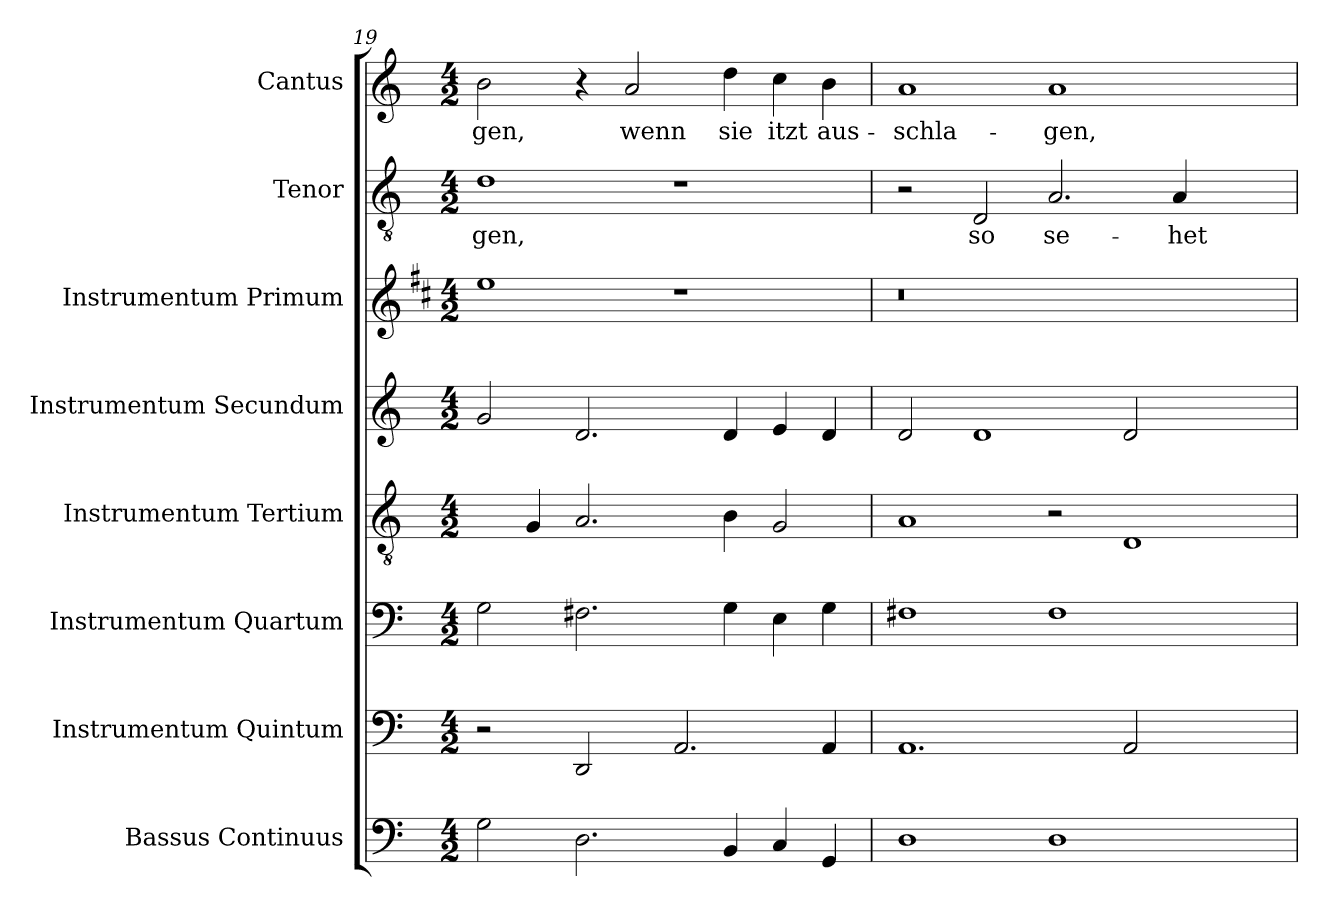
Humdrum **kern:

**kern	**kern	**kern	**kern	**kern	**kern	**kern	**text	**kern	**text
*part8	*part7	*part6	*part5	*part4	*part3	*part2	*part2	*part1	*part1
*staff8	*staff7	*staff6	*staff5	*staff4	*staff3	*staff2	*staff2	*staff1	*staff1
*I"Bassus Continuus	*I"Instrumentum Quintum	*I"Instrumentum Quartum	*I"Instrumentum Tertium	*I"Instrumentum Secundum	*I"Instrumentum Primum	*I"Tenor	*	*I"Cantus	*
*I'Bsn	*	*	*	*	*	*	*	*	*
!!LO:LB:g=z
*clefF4	*clefF4	*clefF4	*clefGv2	*clefG2	*clefG2	*clefGv2	*	*clefG2	*
*	*	*	*	*	*ITrd1c2	*	*	*	*
*k[]	*k[]	*k[]	*k[]	*k[]	*k[]	*k[]	*	*k[]	*
*C:	*C:	*C:	*C:	*C:	*C:	*C:	*	*C:	*
*M4/2	*M4/2	*M4/2	*M4/2	*M4/2	*M4/2	*M4/2	*	*M4/2	*
=19	=19	=19	=19	=19	=19	=19	=19	=19	=19
!	!	!	!	!	!	!	!LO:LY:b	!	!LO:LY:b
2G	2r	2G	4dyy]	2g	1dd	1d	-gen,	2b	-gen,
.	.	.	4G	.	.	.	.	.	.
2.D	2DD	2.F#X	2.A	2.d	.	.	.	4r	.
!	!	!	!	!	!	!	!	!	!LO:LY:b
.	.	.	.	.	.	.	.	2a	wenn
.	2.AA	.	.	.	1r	1r	.	.	.
!	!	!	!	!	!	!	!	!	!LO:LY:b
4BB	.	4G	4B	4d	.	.	.	4dd	sie
!	!	!	!	!	!	!	!	!	!LO:LY:b
4C	.	4E	2G	4e	.	.	.	4cc	itzt
!	!	!	!	!	!	!	!	!	!LO:LY:b
4GG	4AA	4G	.	4d	.	.	.	4b	aus-
=20	=20	=20	=20	=20	=20	=20	=20	=20	=20
!	!	!	!	!	!	!	!	!	!LO:LY:b
1D	1.AA	1F#X	1A	2d	0r	2r	.	1a	-schla-
!	!	!	!	!	!	!	!LO:LY:b	!	!
.	.	.	.	1d	.	2D	so	.	.
!	!	!	!	!	!	!	!LO:LY:b	!	!LO:LY:b
1D	.	1F#	2r	.	.	2.A	se-	1a	-gen,
.	2AA	.	1D	2d	.	.	.	.	.
!	!	!	!	!	!	!	!LO:LY:b	!	!
.	.	.	.	.	.	4A	-het	.	.
2ryy	2ryy	2ryy	.	2ryy	2ryy	2ryy	.	2ryy	.
=	=	=	=	=	=	=	=	=	=
*-	*-	*-	*-	*-	*-	*-	*-	*-	*-
